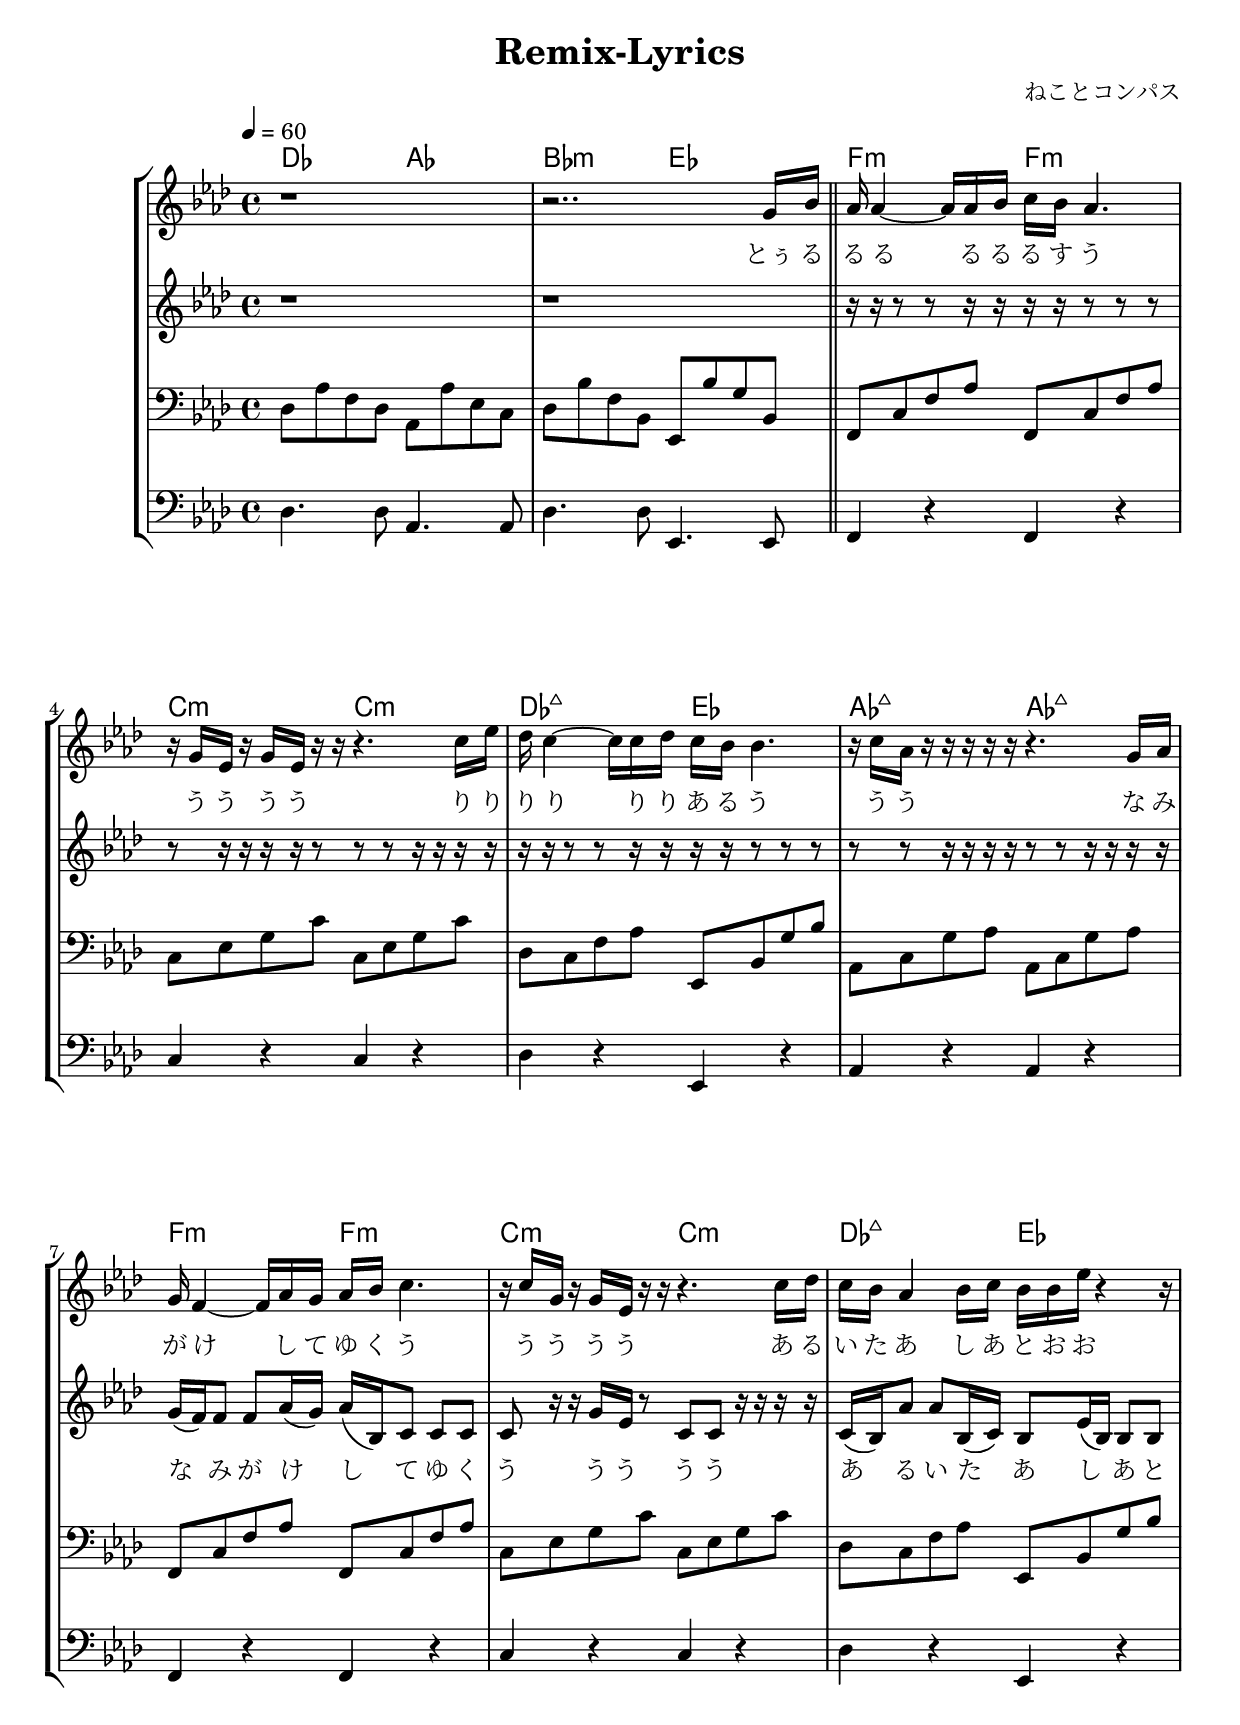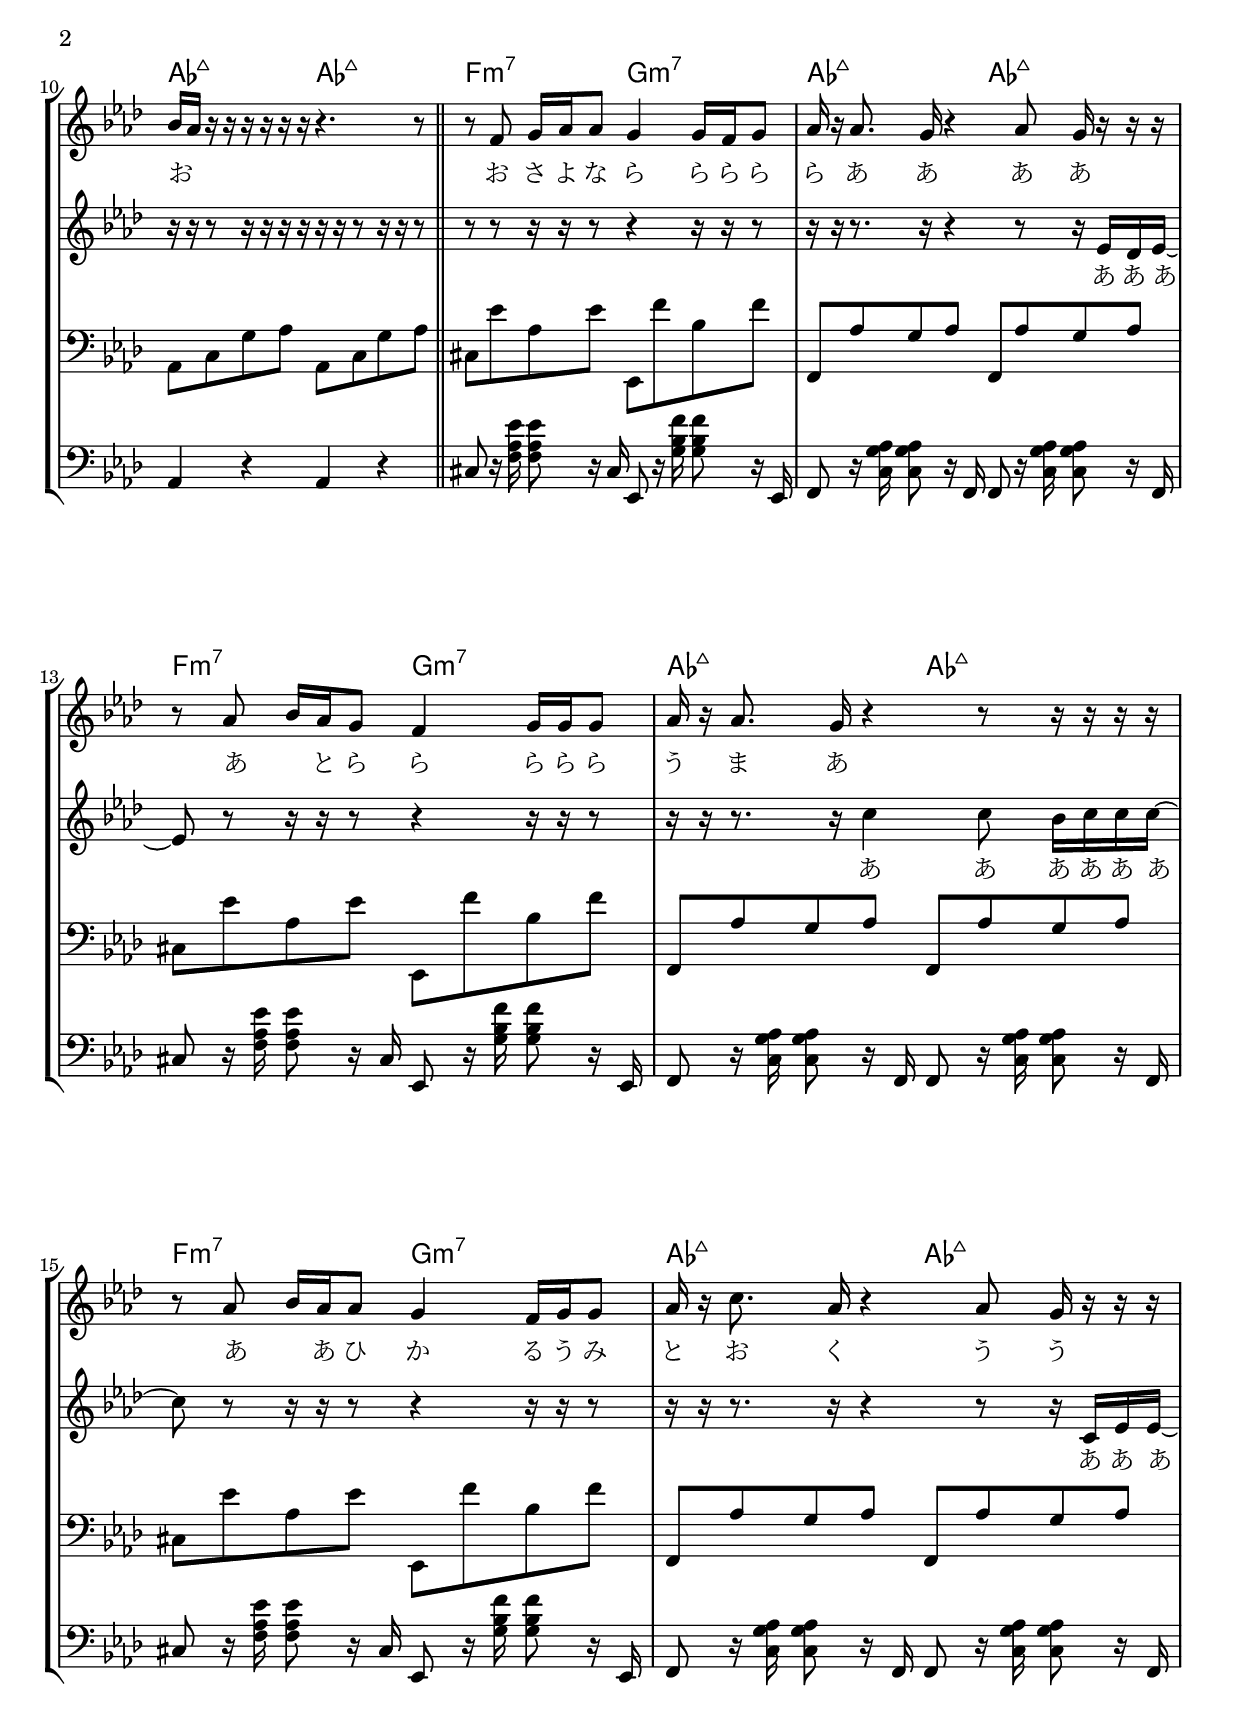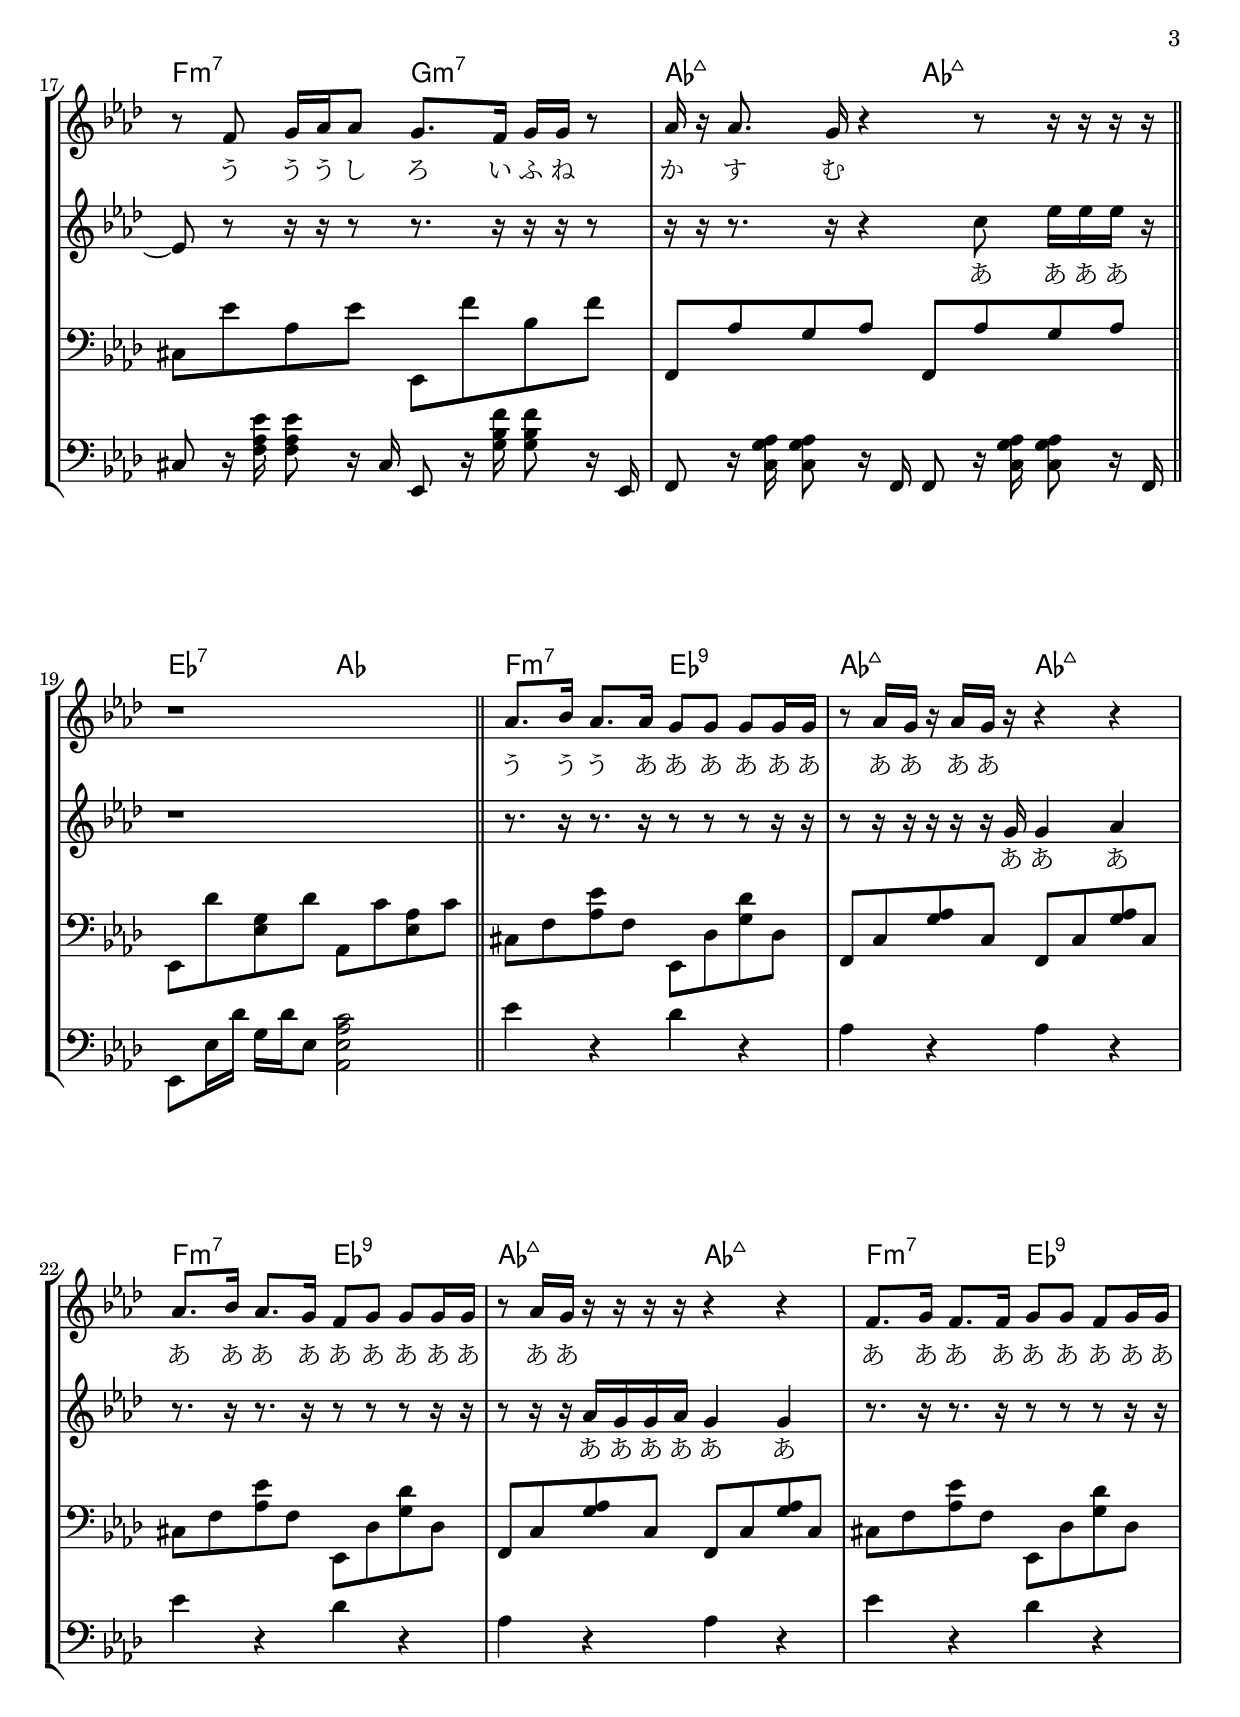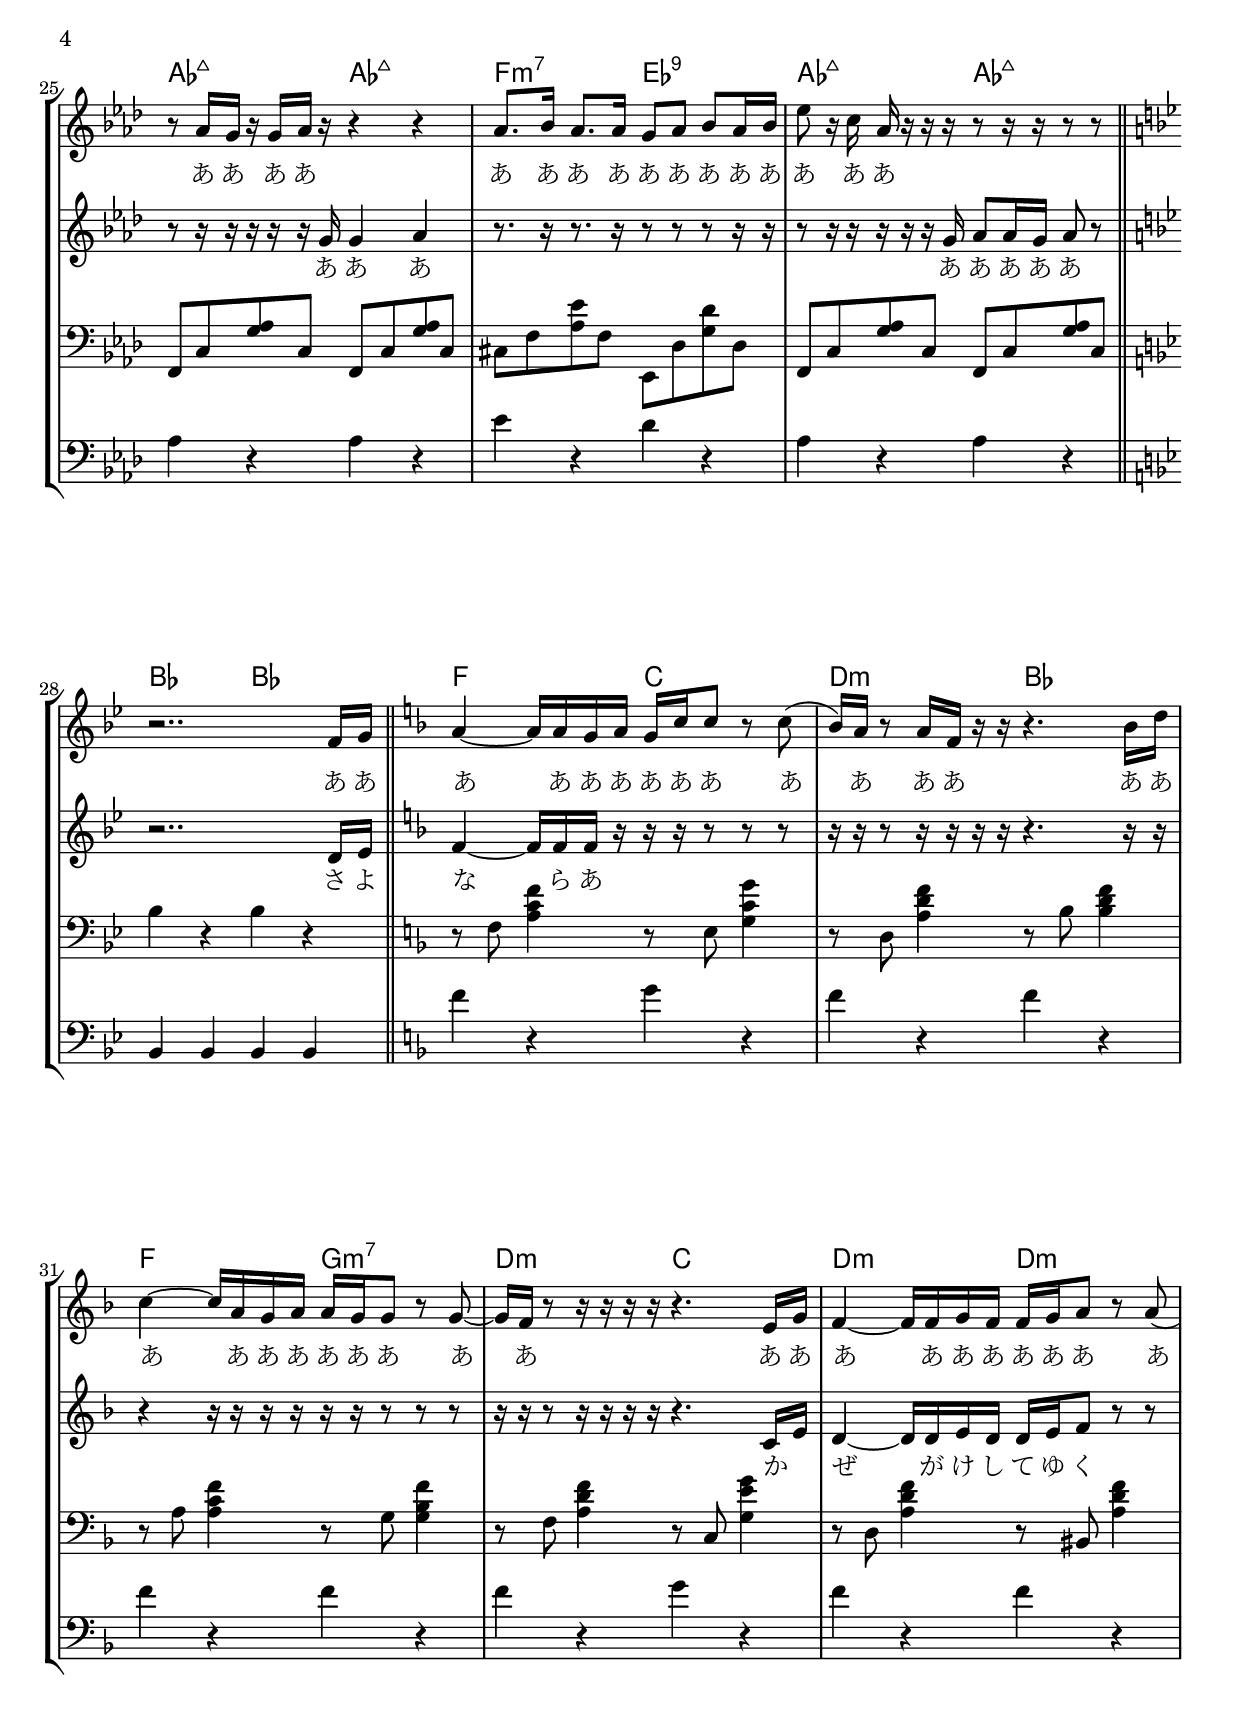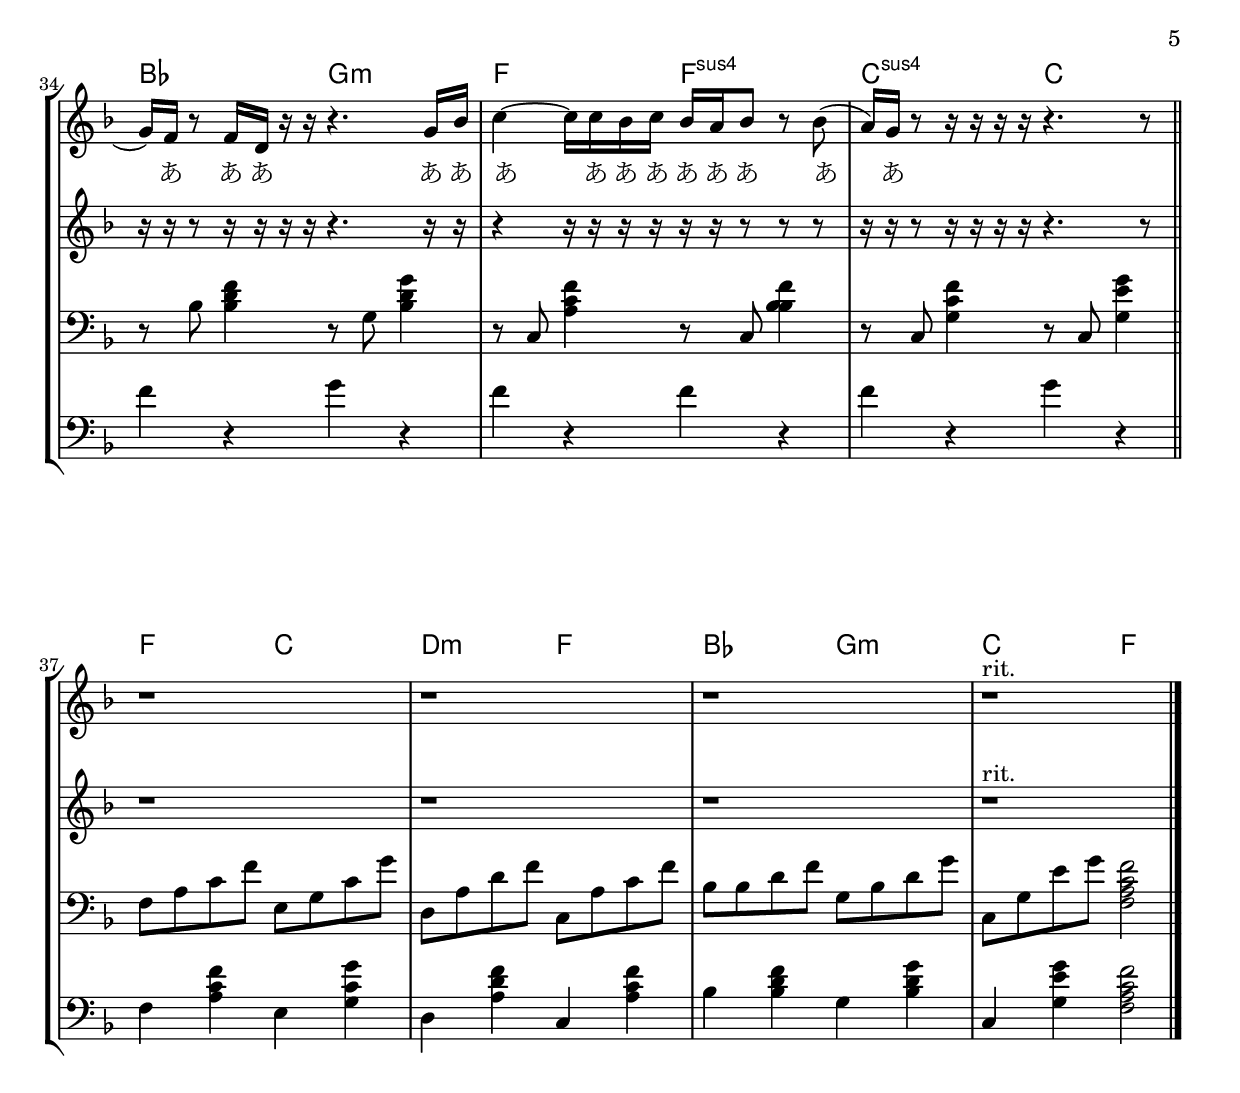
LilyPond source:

\version "2.12.1"

\header {
	title = \markup {Remix-Lyrics}
	composer = \markup \center-column {ねことコンパス}
}

harmony = \chordmode {
	des2 as bes:m es 

	f:m f:m c:m c:m des:maj7 es as:maj7 as:maj7 f:m f:m c:m c:m des:maj7 es as:maj7 as:maj7 

	f:min7 g:m7 as:maj7 as:maj7 f:min7 g:m7 as:maj7 as:maj7 f:min7 g:m7 as:maj7 as:maj7 f:min7 g:m7 as:maj7 as:maj7 

	es:7 as 

	f:min7 es:9 as:maj7 as:maj7 f:min7 es:9 as:maj7 as:maj7 f:min7 es:9 as:maj7 as:maj7 f:min7 es:9 as:maj7 as:maj7 

	bes bes 

	f c d:m bes f g:min7 d:m c d:m d:m bes g:m f f:sus4 c:sus4 c 

	f c d:m f bes g:m c f 
}

melody = {
	\key as \major
	\tempo 4 = 60
	r1 | r2.. 
	\set Staff.midiInstrument = #"fss0.37"
	g'16  bes'16 
	as'16  as'4~as'16  as'16  bes'16  c''16  bes'16  as'4. 
	r16  g'16  es'16  r16  g'16  es'16  r16  r16  r4.  c''16  es''16 
	des''16  c''4~c''16  c''16  des''16  c''16  bes'16  bes'4. 
	r16  c''16  as'16  r16  r16  r16  r16  r16  r4.  g'16  as'16 
	g'16  f'4~f'16  as'16  g'16  as'16  bes'16  c''4. 
	r16  c''16  g'16  r16  g'16  es'16  r16  r16  r4.  c''16  des''16 
	c''16  bes'16  as'4  bes'16  c''16  bes'16  bes'16  es''16  r4~r16 
	bes'16  as'16  r16  r16  r16  r16  r16  r16  r4.  	r8 	\set Staff.midiInstrument = #"fss0.39"
	r8 f'8  g'16  as'16  as'8  g'4  g'16  f'16  g'8 
	as'16  r16  as'8.  g'16  r4  as'8  g'16  r16  r16  r16~ 
	r8  as'8  bes'16  as'16  g'8  f'4  g'16  g'16  g'8 
	as'16  r16  as'8.  g'16  r4  r8  r16  r16  r16  r16~ 
	r8  as'8  bes'16  as'16  as'8  g'4  f'16  g'16  g'8 
	as'16  r16  c''8.  as'16  r4  as'8  g'16  r16  r16  r16 
	r8  f'8  g'16  as'16  as'8  g'8.  f'16  g'16  g'16  r8 
	as'16  r16  as'8.  g'16  r4  r8  r16  r16  r16  r16
	r1   
	\set Staff.midiInstrument = #"Flute"
	as'8.  bes'16  as'8.  as'16  g'8  g'8  g'8  g'16  g'16 
	r8  as'16  g'16  r16  as'16  g'16  r16  r4  r4 
	as'8.  bes'16  as'8.  g'16  f'8  g'8  g'8  g'16  g'16 
	r8  as'16  g'16  r16  r16  r16  r16  r4  r4 
	f'8.  g'16  f'8.  f'16  g'8  g'8  f'8  g'16  g'16 
	r8  as'16  g'16  r16  g'16  as'16  r16  r4  r4 
	as'8.  bes'16  as'8.  as'16  g'8  as'8  bes'8  as'16  bes'16 
	es''8  r16  c''16  as'16  r16  r16  r16  r8  r16  r16  r8  	r8 	\key bes \major
	r2.. 
	\set Staff.midiInstrument = #"Pad 4 (choir)"
	f'16  g'16 
		\key f \major
a'4~a'16  a'16  g'16  a'16  g'16  c''16  c''8  r8  c''8 
	(bes'16)  a'16  r8  a'16  f'16  r16  r16  r4.  bes'16  d''16 
	c''4~c''16  a'16  g'16  a'16  a'16  g'16  g'8  r8  g'8~ 
	g'16  f'16  r8  r16  r16  r16  r16  r4.  e'16  g'16 
	f'4~f'16  f'16  g'16  f'16  f'16  g'16  a'8  r8  a'8 
	(g'16)  f'16  r8  f'16  d'16  r16  r16  r4.  g'16  bes'16 
	c''4~c''16  c''16  bes'16  c''16  bes'16  a'16  bes'8  r8  bes'8 
	(a'16)  g'16  r8  r16  r16  r16  r16  r4.  	r8 	r1 | r1 | r1 | r1^"rit." \bar "|."
}

words = \lyricmode {
	
	とぅ  る  る  る  る  る  る  す  う  う  う  う  う  り  り  り  り  り  り  あ  る  う  う  う  な  み  が  け  し  て  ゆ  く  う  う  う  う  う  あ  る  い  た  あ  し  あ  と  お  お  お  お  
	さ  よ  な  ら  ら  ら  ら  ら  あ  あ  あ  あ  あ  と  ら  ら  ら  ら  ら  う  ま  あ  あ  あ  ひ  か  る  う  み  と  お  く  う  う  う  う  う  し  ろ  い  ふ  ね  か  す  む  う  う  う  
	
	あ  あ  あ  あ  あ  あ  あ  あ  あ  あ  あ  あ  あ  あ  あ  あ  あ  あ  あ  あ  あ  あ  あ  あ  あ  あ  あ  あ  あ  あ  あ  あ  あ  あ  あ  あ  あ  あ  あ  あ  あ  あ  あ  あ  あ  あ  あ  あ  あ  
	
	あ  あ  あ  あ  あ  あ  あ  あ  あ  あ  あ  あ  あ  あ  あ  あ  あ  あ  あ  あ  あ  あ  あ  あ  あ  あ  あ  あ  あ  あ  あ  あ  あ  あ  あ  あ  あ  あ  あ  あ  あ  あ  あ  あ  あ  あ  あ  あ  
	
}

secondmelody = {
	\key as \major
	\tempo 4 = 60
	r1 | r1   
	\set Staff.midiInstrument = #"mmi0.42"
	 r16  r16  r8  r8  r16  r16  r16  r16  r8  r8  r8 
	r8  r16  r16  r16  r16  r8  r8  r8  r16  r16  r16  r16 
	r16  r16  r8  r8  r16  r16  r16  r16  r8  r8  r8 
	r8  r8  r16  r16  r16  r16  r8  r8  r16  r16  r16  r16 
	g'16  (f'16)  f'8  f'8  as'16  (g'16)  as'16  (bes16)  c'8  c'8  c'8 
	c'8  r16  r16  g'16  es'16  r8  c'8  c'8  r16  r16  r16  r16 
	c'16  (bes16)  as'8  as'8  bes16  (c'16)  bes8  es'16  (bes16)  bes8  bes8 
	r16  r16  r8  r16  r16  r16  r16  r16  r16  r8  r16  r16  r8
	\set Staff.midiInstrument = #"FX 4 (atmosphere)"
	r8 r8  r16  r16  r8  r4  r16  r16  r8 
	r16  r16  r8.  r16  r4  r8  r16  es'16  des'16  es'16~ 
	es'8  r8  r16  r16  r8  r4  r16  r16  r8 
	r16  r16  r8.  r16  c''4  c''8  bes'16  c''16  c''16  c''16~ 
	c''8  r8  r16  r16  r8  r4  r16  r16  r8 
	r16  r16  r8.  r16  r4  r8  r16  c'16  es'16  es'16~ 
	es'8  r8  r16  r16  r8  r8.  r16  r16  r16  r8 
	r16  r16  r8.  r16  r4  c''8  es''16  es''16  es''16  r16
	r1   
	\set Staff.midiInstrument = #"Trumpet"
	r8.  r16  r8.  r16  r8  r8  r8  r16  r16 
	r8  r16  r16  r16  r16  r16  g'16  g'4  as'4 
	r8.  r16  r8.  r16  r8  r8  r8  r16  r16 
	r8  r16  r16  as'16  g'16  g'16  as'16  g'4  g'4 
	r8.  r16  r8.  r16  r8  r8  r8  r16  r16 
	r8  r16  r16  r16  r16  r16  g'16  g'4  as'4 
	r8.  r16  r8.  r16  r8  r8  r8  r16  r16 
	r8  r16  r16  r16  r16  r16  g'16  as'8  as'16  g'16  as'8  	r8 	\key bes \major
	r2.. 
	\set Staff.midiInstrument = #"fss0.35"
	d'16  es'16 
		\key f \major
f'4~f'16  f'16  f'16  r16  r16  r16  r8  r8  r8 
	r16  r16  r8  r16  r16  r16  r16  r4.  r16  r16 
	r4~r16  r16  r16  r16  r16  r16  r8  r8  r8 
	r16  r16  r8  r16  r16  r16  r16  r4.  c'16  e'16 
	d'4~d'16  d'16  e'16  d'16  d'16  e'16  f'8  r8  r8~ 
	r16  r16  r8  r16  r16  r16  r16  r4.  r16  r16 
	r4~r16  r16  r16  r16  r16  r16  r8  r8  r8 
	r16  r16  r8  r16  r16  r16  r16  r4.  	r8 	r1 | r1 | r1 | r1^"rit." \bar "|."
}

secondwords = \lyricmode {
	
	な  み  が  け  し  て  ゆ  く  う  う  う  う  う  あ  る  い  た  あ  し  あ  と  
	あ  あ  あ  あ  あ  あ  あ  あ  あ  あ  あ  あ  あ  あ  あ  あ  
	
	あ  あ  あ  あ  あ  あ  あ  あ  あ  あ  あ  あ  あ  あ  あ  あ  あ  
	
	さ  よ  な  ら  あ  か  ぜ  が  け  し  て  ゆ  く  う  
	
}

tempochange = {
	\tempo 4 = 60
	r1 | r1 \bar "||"
	\tempo 4 = 60
	r1 | r1 | r1 | r1 | r1 | r1 | r1 | r1 \bar "||"
	\tempo 4 = 60
	r1 | r1 | r1 | r1 | r1 | r1 | r1 | r1 \bar "||"
	\tempo 4 = 60
	r1 \bar "||"
	\tempo 4 = 60
	r1 | r1 | r1 | r1 | r1 | r1 | r1 | r1 \bar "||"
	\tempo 4 = 60
	r1 \bar "||"
	\tempo 4 = 60
	r1 | r1 | r1 | r1 | r1 | r1 | r1 | r1 \bar "||"
	\tempo 4 = 60
	r1 | r1 | r1 | \tempo 4 = 45 r2 \tempo 4 = 40 r2 \bar "|."
}

mainacc = {
	\clef bass
	\set Staff.midiInstrument = #"Pad 3 (polysynth)"
	\key as \major
	\tempo 4 = 60
	des8 as f des
	as,8 as es c
	des8 bes f bes,
	es,8 bes g bes,
	\bar "||"

	\set Staff.midiInstrument = #"Pad 4 (choir)"
	f,8 c8 f8 as8
	f,8 c8 f8 as8
	c8 es8 g8 c'8
	c8 es8 g8 c'8
	des8 c8 f8 as8
	es,8 bes,8 g8 bes8
	as,8 c8 g8 as8
	as,8 c8 g8 as8
	f,8 c8 f8 as8
	f,8 c8 f8 as8
	c8 es8 g8 c'8
	c8 es8 g8 c'8
	des8 c8 f8 as8
	es,8 bes,8 g8 bes8
	as,8 c8 g8 as8
	as,8 c8 g8 as8
	\bar "||"

	\set Staff.midiInstrument = #"Pad 7 (halo)"
	cis8 es' as es'
	es,8 f' bes f'
	f,8 as g as
	f,8 as g as
	cis8 es' as es'
	es,8 f' bes f'
	f,8 as g as
	f,8 as g as
	cis8 es' as es'
	es,8 f' bes f'
	f,8 as g as
	f,8 as g as
	cis8 es' as es'
	es,8 f' bes f'
	f,8 as g as
	f,8 as g as
	\bar "||"

	\set Staff.midiInstrument = #"Pad 8 (sweep)"
	es,8 des' <es g> des'
	as,8 c' <es as> c'
	\bar "||"

	\set Staff.midiInstrument = #"Pad 8 (sweep)"
	cis8 f <as es'> f
	es,8 des <g des'> des
	f,8 c <g as> c
	f,8 c <g as> c
	cis8 f <as es'> f
	es,8 des <g des'> des
	f,8 c <g as> c
	f,8 c <g as> c
	cis8 f <as es'> f
	es,8 des <g des'> des
	f,8 c <g as> c
	f,8 c <g as> c
	cis8 f <as es'> f
	es,8 des <g des'> des
	f,8 c <g as> c
	f,8 c <g as> c
	\bar "||"

	\set Staff.midiInstrument = #"Pad 5 (bowed)"
	\key bes \major
	bes4 r4
	bes4 r4
	\bar "||"

	\set Staff.midiInstrument = #"Pad 2 (warm)"
	\key f \major
	r8 f <a c' f'>4
	r8 e <g c' g'>4
	r8 d <a d' f'>4
	r8 bes <bes d' f'>4
	r8 a <a c' f'>4
	r8 g <g bes f'>4
	r8 f <a d' f'>4
	r8 c <g e' g'>4
	r8 d <a d' f'>4
	r8 bis, <a d' f'>4
	r8 bes <bes d' f'>4
	r8 g <bes d' g'>4
	r8 c <a c' f'>4
	r8 c <bes bes f'>4
	r8 c <g c' f'>4
	r8 c <g e' g'>4
	\bar "||"

	\set Staff.midiInstrument = #"FX 7 (echoes)"
	f8 a8 c'8 f'8
	e8 g8 c'8 g'8
	d8 a8 d'8 f'8
	c8 a8 c'8 f'8
	bes8 bes8 d'8 f'8
	g8 bes8 d'8 g'8
	c8 g8 e'8 g'8
	<f a c' f'>2
	\bar "|."
}

subacc = {
	\clef bass
	\set Staff.midiInstrument = #"Electric Piano 1"
	\key as \major
	\tempo 4 = 60
	des4.des8
	as,4.as,8
	des4.des8
	es,4.es,8
	\bar "||"

	\set Staff.midiInstrument = #"Acoustic Guitar (steel)"
	f,4 r4
	f,4 r4
	c4 r4
	c4 r4
	des4 r4
	es,4 r4
	as,4 r4
	as,4 r4
	f,4 r4
	f,4 r4
	c4 r4
	c4 r4
	des4 r4
	es,4 r4
	as,4 r4
	as,4 r4
	\bar "||"

	\set Staff.midiInstrument = #"Bright Acoustic"
	cis8 r16 <f as es'>16 <f as es'>8 r16 cis16
	es,8 r16 <g bes f'>16 <g bes f'>8 r16 es,16
	f,8 r16 <c g as>16 <c g as>8 r16 f,16
	f,8 r16 <c g as>16 <c g as>8 r16 f,16
	cis8 r16 <f as es'>16 <f as es'>8 r16 cis16
	es,8 r16 <g bes f'>16 <g bes f'>8 r16 es,16
	f,8 r16 <c g as>16 <c g as>8 r16 f,16
	f,8 r16 <c g as>16 <c g as>8 r16 f,16
	cis8 r16 <f as es'>16 <f as es'>8 r16 cis16
	es,8 r16 <g bes f'>16 <g bes f'>8 r16 es,16
	f,8 r16 <c g as>16 <c g as>8 r16 f,16
	f,8 r16 <c g as>16 <c g as>8 r16 f,16
	cis8 r16 <f as es'>16 <f as es'>8 r16 cis16
	es,8 r16 <g bes f'>16 <g bes f'>8 r16 es,16
	f,8 r16 <c g as>16 <c g as>8 r16 f,16
	f,8 r16 <c g as>16 <c g as>8 r16 f,16
	\bar "||"

	\set Staff.midiInstrument = #"Violin"
	es,8 es16 des' g des' es8
	<as, es as c'>2
	\bar "||"

	\set Staff.midiInstrument = #"Viola"
	es'4 r4
	des'4 r4
	as4 r4
	as4 r4
	es'4 r4
	des'4 r4
	as4 r4
	as4 r4
	es'4 r4
	des'4 r4
	as4 r4
	as4 r4
	es'4 r4
	des'4 r4
	as4 r4
	as4 r4
	\bar "||"

	\set Staff.midiInstrument = #"Electric Piano2"
	\key bes \major
	bes,4 bes,4
	bes,4 bes,4
	\bar "||"

	\set Staff.midiInstrument = #"Electric Piano2"
	\key f \major
	f'4 r4
	g'4 r4
	f'4 r4
	f'4 r4
	f'4 r4
	f'4 r4
	f'4 r4
	g'4 r4
	f'4 r4
	f'4 r4
	f'4 r4
	g'4 r4
	f'4 r4
	f'4 r4
	f'4 r4
	g'4 r4
	\bar "||"

	\set Staff.midiInstrument = #"Electric Grand"
	f4 <a c' f'>4
	e4 <g c' g'>4
	d4 <a d' f'>4
	c4 <a c' f'>4
	bes4 <bes d' f'>4
	g4 <bes d' g'>4
	c4 <g e' g'>4
	<f a c' f'>2
	\bar "|."
}

percA = {
	\drummode {
	r1  |r2 r8 hho4 hho8  \bar "||"
	cymr4 cymr4 cymr4 cymr4  |cymr4 cymr8 cymr16 cymr16 cymr4 cymr4  |cymr4 cymr4 cymr4 cymr4  |cymr4 cymr2.  |cymr4 cymr4 cymr4 cymr4  |cymr4 cymr8 cymr16 cymr16 cymr4 cymr4  |cymr4 cymr4 cymr4 cymr4  |cymr4 cymr2.  \bar "||"
	r1  |r1  |r1  |r1  |r1  |r1  |r1  |r2 r8 hho4 hho8  \bar "||"
	r1 \bar "||"
	cymr4 cymr4 cymr4 cymr4  |cymr4 cymr8 cymr16 cymr16 cymr4 cymr4  |cymr4 cymr4 cymr4 cymr4  |cymr4 cymr2.  |cymr4 cymr4 cymr4 cymr4  |cymr4 cymr8 cymr16 cymr16 cymr4 cymr4  |cymr4 cymr4 cymr4 cymr4  |cymr4 cymr2.  \bar "||"
	r1 \bar "||"
	cymr4 cymr4 cymr4 cymr4  |cymr4 cymr8 cymr16 cymr16 cymr4 cymr4  |cymr4 cymr4 cymr4 cymr4  |cymr4 cymr2.  |cymr4 cymr4 cymr4 cymr4  |cymr4 cymr8 cymr16 cymr16 cymr4 cymr4  |cymr4 cymr4 cymr4 cymr4  |cymr4 cymr2.  \bar "||"
	r1  |r1  |r1  |r2 r8 hho4 hho8  \bar "|."
	}
}

percB = {
	\drummode {
	r4. hhp2 hhp8  |hhp4 hhp4 hhp4 hhp4  \bar "||"
	r2 sn2  |r2 sn2  |r2 sn2  |r8 sn8 sn2.  |r2 sn2  |r2 sn2  |r2 sn2  |r8 sn8 sn2.  \bar "||"
	r4. hhp2 hhp8  |r4. hhp2 hhp8  |r4. hhp2 hhp8  |r4. hhp2 hhp8  |r4. hhp2 hhp8  |r4. hhp2 hhp8  |r4. hhp2 hhp8  |hhp4 hhp4 hhp4 hhp4  \bar "||"
	r1 \bar "||"
	r2 sn2  |r2 sn2  |r2 sn2  |r8 sn8 sn2.  |r2 sn2  |r2 sn2  |r2 sn2  |r8 sn8 sn2.  \bar "||"
	r1 \bar "||"
	r2 sn2  |r2 sn2  |r2 sn2  |r8 sn8 sn2.  |r2 sn2  |r2 sn2  |r2 sn2  |r8 sn8 sn2.  \bar "||"
	r4. hhp2 hhp8  |r4. hhp2 hhp8  |r4. hhp2 hhp8  |hhp4 hhp4 hhp4 hhp4  \bar "|."
	}
}

percC = {
	\drummode {
	hh4 hh4 hh4 hh4  |r4. hh2 r8  \bar "||"
	bd2. r8 bd8  |bd2. r8 bd8  |bd2. r8 bd8  |bd4. bd8 bd4. bd8  |bd2. r8 bd8  |bd2. r8 bd8  |bd2. r8 bd8  |bd2 r8 bd4.  \bar "||"
	hh4 hh4 hh4 hh4  |hh4 hh4 hh4 hh4  |hh4 hh4 hh4 hh4  |hh4 hh4 hh4 hh4  |hh4 hh4 hh4 hh4  |hh4 hh4 hh4 hh4  |hh4 hh4 hh4 hh4  |r4. hh2 r8  \bar "||"
	r1 \bar "||"
	bd2. r8 bd8  |bd2. r8 bd8  |bd2. r8 bd8  |bd4. bd8 bd4. bd8  |bd2. r8 bd8  |bd2. r8 bd8  |bd2. r8 bd8  |bd2 r8 bd4.  \bar "||"
	r1 \bar "||"
	bd2. r8 bd8  |bd2. r8 bd8  |bd2. r8 bd8  |bd4. bd8 bd4. bd8  |bd2. r8 bd8  |bd2. r8 bd8  |bd2. r8 bd8  |bd2 r8 bd4.  \bar "||"
	hh4 hh4 hh4 hh4  |hh4 hh4 hh4 hh4  |hh4 hh4 hh4 hh4  |r4. hh2 r8  \bar "|."
	}
}

percD = {
	\drummode {
	bd2. r8 bd8  |bd8. bd4. r16 bd4 bd8  \bar "||"
	r1 |r1 |r1 |r2 r8 tommh8 tommh4  |r1 |r1 |r1 |r8. tommh8. tommh2 r8  \bar "||"
	bd2. r8 bd8  |bd8. bd8. bd2 bd8  |bd2. r8 bd8  |bd8. bd8. bd2 bd8  |bd2. r8 bd8  |bd8. bd8. bd2 bd8  |bd2. r8 bd8  |bd8. bd4. r16 bd4 bd8  \bar "||"
	r1 \bar "||"
	r1 |r1 |r1 |r2 r8 tommh8 tommh4  |r1 |r1 |r1 |r8. tommh8. tommh2 r8  \bar "||"
	r1 \bar "||"
	r1 |r1 |r1 |r2 r8 tommh8 tommh4  |r1 |r1 |r1 |r8. tommh8. tommh2 r8  \bar "||"
	bd2. r8 bd8  |bd8. bd8. bd2 bd8  |bd2. r8 bd8  |bd8. bd4. r16 bd4 bd8  \bar "|."
	}
}

percE = {
	\drummode {
	r1 | r1 \bar "||"
	r1 |r1 |r1 |r2. r8 toml8  |r1 |r1 |r1 |r2. toml8 toml8  \bar "||"
	r1 | r1 | r1 | r1 | r1 | r1 | r1 | r1 \bar "||"
	r1 \bar "||"
	r1 |r1 |r1 |r2. r8 toml8  |r1 |r1 |r1 |r2. toml8 toml8  \bar "||"
	r1 \bar "||"
	r1 |r1 |r1 |r2. r8 toml8  |r1 |r1 |r1 |r2. toml8 toml8  \bar "||"
	r1 | r1 | r1 | r1 \bar "|."
	}
}

percF = {
	\drummode {
	r1 | r1 \bar "||"
	r1 |r1 |r1 |r1 |r1 |r1 |r1 |hho1  \bar "||"
	r1 | r1 | r1 | r1 | r1 | r1 | r1 | r1 \bar "||"
	r1 \bar "||"
	r1 |r1 |r1 |r1 |r1 |r1 |r1 |hho1  \bar "||"
	r1 \bar "||"
	r1 |r1 |r1 |r1 |r1 |r1 |r1 |hho1  \bar "||"
	r1 | r1 | r1 | r1 \bar "|."
	}
}

\score {
	<<
		\new StaffGroup <<
			\new ChordNames {\harmony}
			\new Voice = "melody" {\melody}
			\new Lyrics \lyricsto "melody" \words
			\new Voice = "secondmelody" {\secondmelody}
			\new Lyrics \lyricsto "secondmelody" \secondwords
			\new Staff = "mainacc" {\mainacc}
			\new Staff = "subacc" {\subacc}
		>>
	>>
	\layout { }
}
